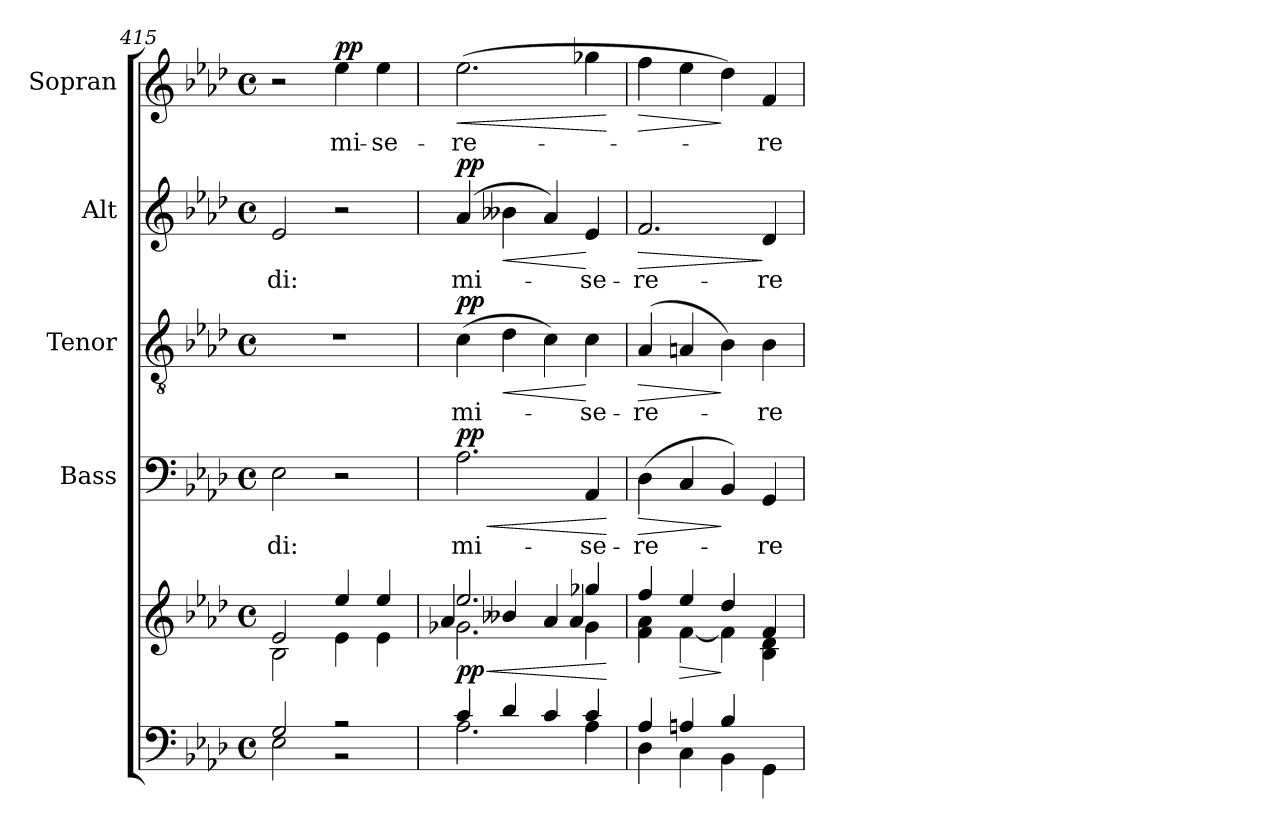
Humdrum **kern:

**kern	**kern	**dynam	**kern	**text	**dynam	**kern	**text	**dynam	**kern	**text	**dynam	**kern	**text	**dynam
*part5	*part5	*part5	*part4	*part4	*part4	*part3	*part3	*part3	*part2	*part2	*part2	*part1	*part1	*part1
*staff6	*staff5	*staff5/6	*staff4	*staff4	*staff4	*staff3	*staff3	*staff3	*staff2	*staff2	*staff2	*staff1	*staff1	*staff1
*	*	*	*I"Bass	*	*	*I"Tenor	*	*	*I"Alt	*	*	*I"Sopran	*	*
*	*	*	*I'B.	*	*	*I'T.	*	*	*I'A.	*	*	*I'S.	*	*
*clefF4	*clefG2	*	*clefF4	*	*	*clefGv2	*	*	*clefG2	*	*	*clefG2	*	*
*k[b-e-a-d-]	*k[b-e-a-d-]	*	*k[b-e-a-d-]	*	*	*k[b-e-a-d-]	*	*	*k[b-e-a-d-]	*	*	*k[b-e-a-d-]	*	*
*A-:	*A-:	*	*A-:	*	*	*A-:	*	*	*A-:	*	*	*A-:	*	*
*M4/4	*M4/4	*	*M4/4	*	*	*M4/4	*	*	*M4/4	*	*	*M4/4	*	*
*met(c)	*met(c)	*	*met(c)	*	*	*met(c)	*	*	*met(c)	*	*	*met(c)	*	*
=415	=415	=415	=415	=415	=415	=415	=415	=415	=415	=415	=415	=415	=415	=415
*^	*^	*	*	*	*	*	*	*	*	*	*	*	*	*
!	!	!	!	!	!	!LO:LY:b	!	!	!	!	!	!LO:LY:b	!	!	!	!
2G/	2E-\	2e-/	2B-\	.	2E-\	-di:	.	1r	.	.	2e-/	-di:	.	2r	.	.
!	!	!	!	!	!	!	!	!	!	!	!	!	!	!	!LO:LY:b	!LO:DY:a
2r	2r	4ee-/	4e-\	.	2r	.	.	.	.	.	2r	.	.	4ee-\	mi-	pp
!	!	!	!	!	!	!	!	!	!	!	!	!	!	!	!LO:LY:b	!
.	.	4ee-/	4e-\	.	.	.	.	.	.	.	.	.	.	4ee-\	-se-	.
!!LO:LB:g=z
=416	=416	=416	=416	=416	=416	=416	=416	=416	=416	=416	=416	=416	=416	=416	=416	=416
!	!	!	!	!LO:HP:b	!	!LO:LY:b	!LO:HP:b	!	!LO:LY:b	!	!	!LO:LY:b	!	!	!LO:LY:b	!LO:HP:b
*	*	*	*^	*	*	*	*	*	*	*	*	*	*	*	*	*
!	!	!	!	!	!LO:DY:n=1:b	!	!	!LO:DY:n=1:a	!	!	!LO:DY:a	!	!	!LO:DY:a	!	!	!
4c/	2.A-\	2.ee-/	2.g-X\	4a-/	< pp	2.A-\	mi-	< pp	(>4c\	mi-	pp	(4a-/	mi-	pp	(>2.ee-\	-re-	<
!	!	!	!	!	!	!	!	!	!	!	!LO:HP:b	!	!	!LO:HP:b	!	!	!
4d-/	.	.	.	4b--X/	.	.	.	.	4d-\	.	<	4b--X\	.	<	.	.	.
4c/	.	.	.	4a-/	.	.	.	.	4c\)	.	.	4a-/)	.	.	.	.	.
!	!	!	!	!	!	!	!LO:LY:b	!	!	!LO:LY:b	!	!	!LO:LY:b	!	!	!	!
4c/	4A-\	4gg-X/	4g-\	4a-/	.	4AA-/	-se-	.	4c\	-se-	[	4e-/	-se-	[	4gg-X\	.	.
*v	*v	*	*	*	*	*	*	*	*	*	*	*	*	*	*	*	*
*	*v	*v	*v	*	*	*	*	*	*	*	*	*	*	*	*	*
.	.	[	.	.	[	.	.	.	.	.	.	.	.	[
=417	=417	=417	=417	=417	=417	=417	=417	=417	=417	=417	=417	=417	=417	=417
*^	*^	*	*	*	*	*	*	*	*	*	*	*	*	*
!	!	!	!	!	!	!LO:LY:b	!LO:HP:b	!	!LO:LY:b	!LO:HP:b	!	!LO:LY:b	!LO:HP:b	!	!	!LO:HP:b
4A-/	4D-\	4ff/	4f\ 4a-\	.	(<4D-\	-re-	>	(>4A-/	-re-	>	2.f/	-re-	>	4ff\	.	>
!	!	!	!	!LO:HP:b	!	!	!	!	!	!	!	!	!	!	!	!
4An/	4C\	4ee-/	[<4f\	>	4C/	.	.	4An/	.	.	.	.	.	4ee-\	.	.
4B-/	4BB-\	4dd-/	4f\]	]	4BB-/)	.	]	4B-\)	.	]	.	.	.	4dd-\)	.	]
!	!	!	!	!	!	!LO:LY:b	!	!	!LO:LY:b	!	!	!LO:LY:b	!	!	!LO:LY:b	!
4ryy	4GG\	4f/	4B-\ 4d-\	.	4GG/	-re	.	4B-\	-re	.	4d-/	-re	]	4f/	-re	.
*v	*v	*	*	*	*	*	*	*	*	*	*	*	*	*	*	*
*	*v	*v	*	*	*	*	*	*	*	*	*	*	*	*	*
=	=	=	=	=	=	=	=	=	=	=	=	=	=	=
*-	*-	*-	*-	*-	*-	*-	*-	*-	*-	*-	*-	*-	*-	*-
